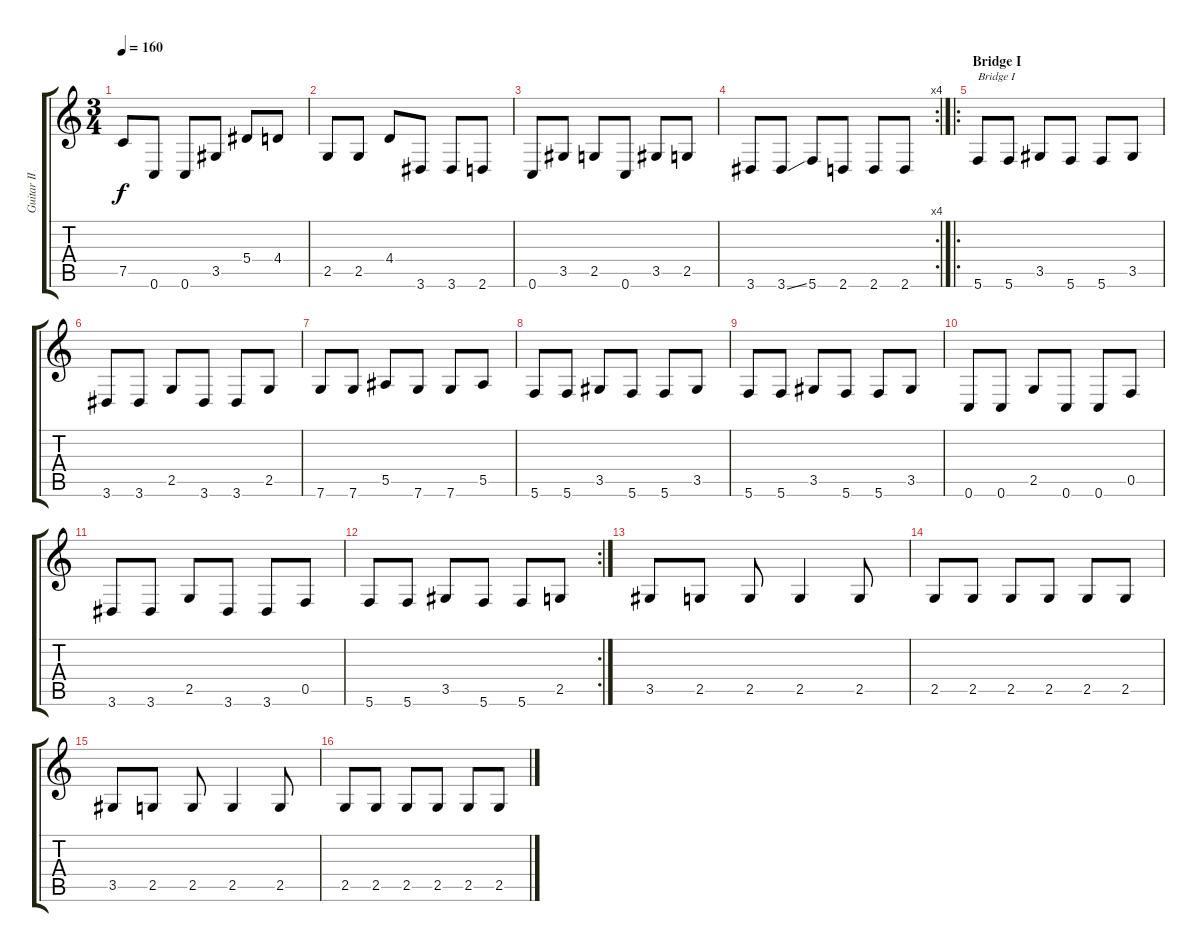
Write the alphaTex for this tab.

\track ("Guitar II" "Guitar II") {instrument distortionguitar}
\staff {score tabs}
\tuning (C4 G3 Eb3 Bb2 F2 C2) {hide}
\ts (3 4)
\tempo 160
\clef g2
\ks c
7.5.8{dy f} 0.6.8 0.6.8 3.5.8 5.4.8 4.4.8 |
2.5.8 2.5.8 4.4.8 3.6.8 3.6.8 2.6.8 |
0.6.8 3.5.8 2.5.8 0.6.8 3.5.8 2.5.8 |
\rc 4
3.6.8 3.6{ss}.8 5.6.8 2.6.8 2.6.8 2.6.8 |
\ro
\section ("" "Bridge I")
5.6.8{txt "Bridge I"} 5.6.8 3.5.8 5.6.8 5.6.8 3.5.8 |
3.6.8 3.6.8 2.5.8 3.6.8 3.6.8 2.5.8 |
7.6.8 7.6.8 5.5.8 7.6.8 7.6.8 5.5.8 |
5.6.8 5.6.8 3.5.8 5.6.8 5.6.8 3.5.8 |
5.6.8 5.6.8 3.5.8 5.6.8 5.6.8 3.5.8 |
0.6.8 0.6.8 2.5.8 0.6.8 0.6.8 0.5.8 |
3.6.8 3.6.8 2.5.8 3.6.8 3.6.8 0.5.8 |
\rc 2
5.6.8 5.6.8 3.5.8 5.6.8 5.6.8 2.5.8 |
3.5.8 2.5.8 2.5.8 2.5.4 2.5.8 |
2.5.8 2.5.8 2.5.8 2.5.8 2.5.8 2.5.8 |
3.5.8 2.5.8 2.5.8 2.5.4 2.5.8 |
2.5.8 2.5.8 2.5.8 2.5.8 2.5.8 2.5.8
